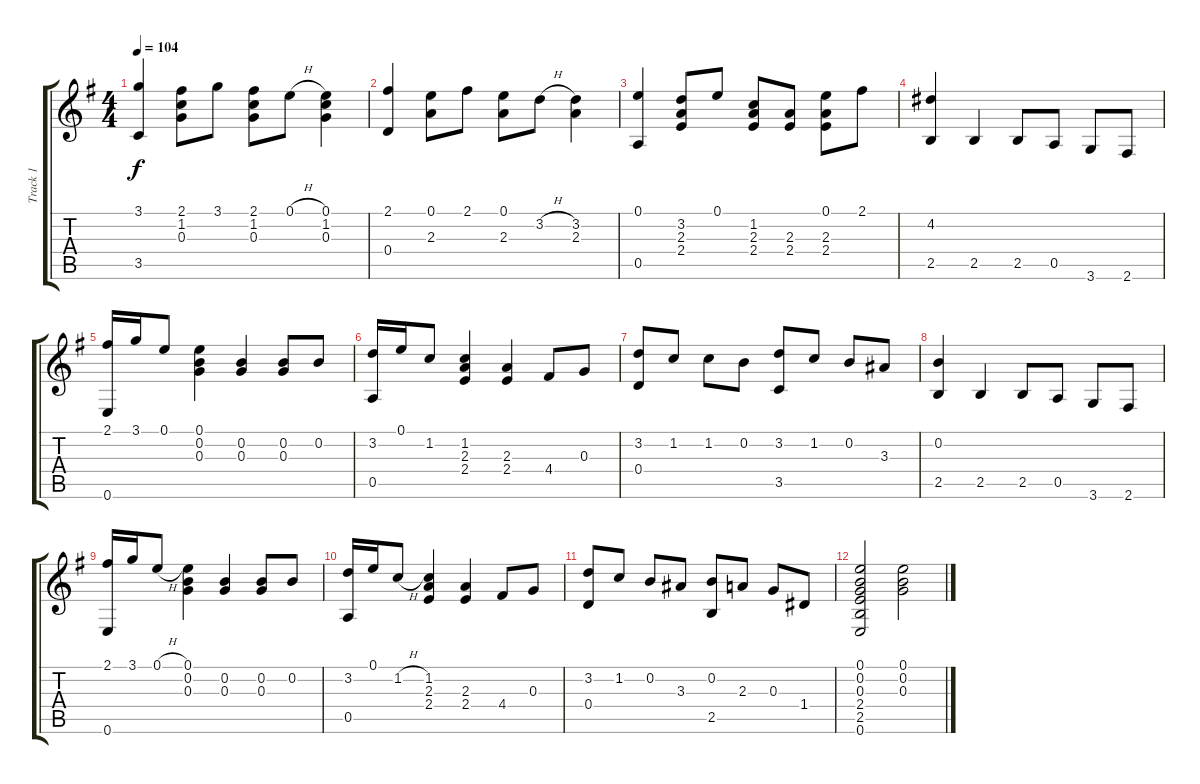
\track ("Track 1" "Track 1") {instrument acousticguitarnylon}
\staff {score tabs}
\tuning (E4 B3 G3 D3 A2 E2) {hide}
\ts (4 4)
\tempo 104
\clef g2
\ks g
(3.1 3.5).4{dy f} (2.1 1.2 0.3).8 3.1.8 (2.1 1.2 0.3).8 0.1{h}.8 (0.1 1.2 0.3).4 |
(2.1 0.4).4 (0.1 2.3).8 2.1.8 (0.1 2.3).8 3.2{h}.8 (3.2 2.3).4 |
(0.1 0.5).4 (3.2 2.3 2.4).8 0.1.8 (1.2 2.3 2.4).8 (2.3 2.4).8 (0.1 2.3 2.4).8 2.1.8 |
(4.2 2.5).4 2.5.4 2.5.8 0.5.8 3.6.8 2.6.8 |
(2.1 0.6).16 3.1.16 0.1.8 (0.1 0.2 0.3).4 (0.2 0.3).4 (0.2 0.3).8 0.2.8 |
(3.2 0.5).16 0.1.16 1.2.8 (1.2 2.3 2.4).4 (2.3 2.4).4 4.4.8 0.3.8 |
(3.2 0.4).8 1.2.8 1.2.8 0.2.8 (3.2 3.5).8 1.2.8 0.2.8 3.3.8 |
(0.2 2.5).4 2.5.4 2.5.8 0.5.8 3.6.8 2.6.8 |
(2.1 0.6).16 3.1.16 0.1{h}.8 (0.1 0.2 0.3).4 (0.2 0.3).4 (0.2 0.3).8 0.2.8 |
(3.2 0.5).16 0.1.16 1.2{h}.8 (1.2 2.3 2.4).4 (2.3 2.4).4 4.4.8 0.3.8 |
(3.2 0.4).8 1.2.8 0.2.8 3.3.8 (0.2 2.5).8 2.3.8 0.3.8 1.4.8 |
(0.1 0.2 0.3 2.4 2.5 0.6).2 (0.1 0.2 0.3).2
